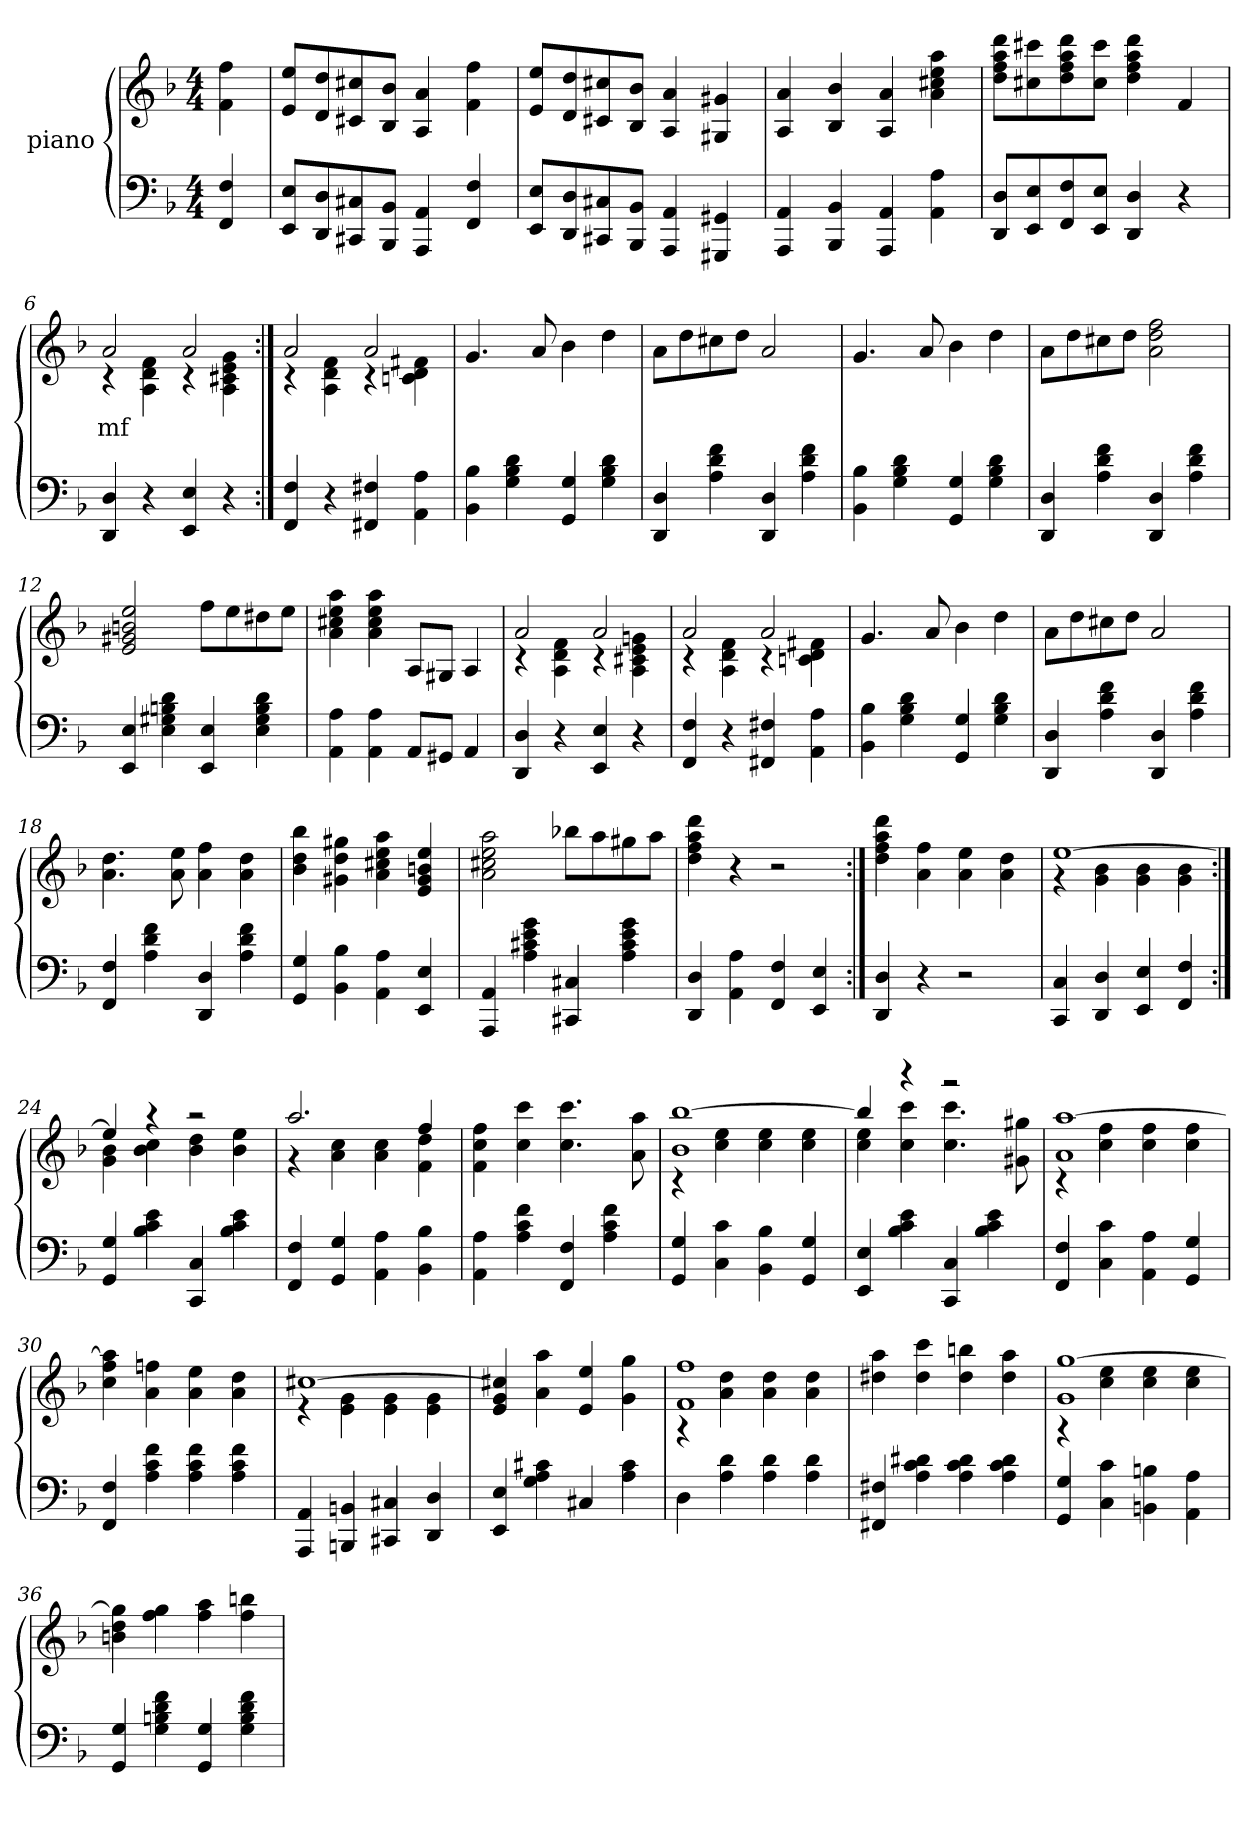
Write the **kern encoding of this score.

**kern	**kern	**text
*part2	*part1	*part1
*staff2	*staff1	*staff1
*I"piano	*I"piano	*
*clefF4	*clefG2	*
*k[b-]	*k[b-]	*
*M4/4	*M4/4	*
=1	=1	=1
4F 4FF	4ff 4f	.
=2	=2	=2
8E 8EEL	8ee 8eL	.
8D 8DD	8dd 8d	.
8C#X 8CC#X	8cc#X 8c#X	.
8BB- 8BBB-J	8b- 8B-J	.
4AA 4AAA	4a 4A	.
4F 4FF	4ff 4f	.
=3	=3	=3
8E 8EEL	8ee 8eL	.
8D 8DD	8dd 8d	.
8C#X 8CC#X	8cc#X 8c#X	.
8BB- 8BBB-J	8b- 8B-J	.
4AA 4AAA	4a 4A	.
4GG#X 4GGG#X	4g#X 4G#X	.
=4	=4	=4
4AA 4AAA	4a 4A	.
4BB- 4BBB-	4b- 4B-	.
4AA 4AAA	4a 4A	.
4A 4AA	4aa 4ee 4cc#X 4a	.
=5	=5	=5
8D 8DDL	8ddd 8aa 8ff 8ddL	.
8E 8EE	8ccc#X 8cc#X	.
8F 8FF	8ddd 8aa 8ff 8dd	.
8E 8EEJ	8ccc# 8cc#J	.
4D 4DD	4ddd 4aa 4ff 4dd	.
4r	4f	.
=6	=6	=6
*	*^	*
4D 4DD	2a	4r	mf
4r	.	4f 4d 4A	.
4E 4EE	2a	4r	.
4r	.	4g 4e 4c#X 4A	.
=7:|!	=7:|!	=7:|!	=7:|!
4F 4FF	2a	4r	.
4r	.	4f 4d 4A	.
4F#X 4FF#X	2a	4r	.
4A 4AA	.	4f#X 4d 4cn	.
*	*v	*v	*
=8	=8	=8
4B- 4BB-	4.g	.
4d 4B- 4G	.	.
.	8a	.
4G 4GG	4b-	.
4d 4B- 4G	4dd	.
=9	=9	=9
4D 4DD	8aL	.
.	8dd	.
4f 4d 4A	8cc#X	.
.	8ddJ	.
4D 4DD	2a	.
4f 4d 4A	.	.
=10	=10	=10
4B- 4BB-	4.g	.
4d 4B- 4G	.	.
.	8a	.
4G 4GG	4b-	.
4d 4B- 4G	4dd	.
=11	=11	=11
4D 4DD	8aL	.
.	8dd	.
4f 4d 4A	8cc#X	.
.	8ddJ	.
4D 4DD	2ff 2dd 2a	.
4f 4d 4A	.	.
=12	=12	=12
4E 4EE	2ee 2bn 2g#X 2e	.
4d 4Bn 4G#X 4E	.	.
4E 4EE	8ffL	.
.	8ee	.
4d 4B 4G# 4E	8dd#X	.
.	8eeJ	.
=13	=13	=13
4A 4AA	4aa 4ee 4cc#X 4a	.
4A 4AA	4aa 4ee 4cc# 4a	.
8AAL	8AL	.
8GG#XJ	8G#XJ	.
4AA	4A	.
=14	=14	=14
*	*^	*
4D 4DD	2a	4r	.
4r	.	4f 4d 4A	.
4E 4EE	2a	4r	.
4r	.	4gn 4e 4c#X 4A	.
=15	=15	=15	=15
4F 4FF	2a	4r	.
4r	.	4f 4d 4A	.
4F#X 4FF#X	2a	4r	.
4A 4AA	.	4f#X 4d 4cn	.
*	*v	*v	*
=16	=16	=16
4B- 4BB-	4.g	.
4d 4B- 4G	.	.
.	8a	.
4G 4GG	4b-	.
4d 4B- 4G	4dd	.
=17	=17	=17
4D 4DD	8aL	.
.	8dd	.
4f 4d 4A	8cc#X	.
.	8ddJ	.
4D 4DD	2a	.
4f 4d 4A	.	.
=18	=18	=18
4F 4FF	4.dd 4.a	.
4f 4d 4A	.	.
.	8ee 8a	.
4D 4DD	4ff 4a	.
4f 4d 4A	4dd 4a	.
=19	=19	=19
4G 4GG	4bb- 4dd 4b-	.
4B- 4BB-	4gg#X 4dd 4g#X	.
4A 4AA	4aa 4ee 4cc#X 4a	.
4E 4EE	4ee 4bn 4g# 4e	.
=20	=20	=20
4AA 4AAA	2aa 2ee 2cc#X 2a	.
4g 4e 4c#X 4A	.	.
4C# 4CC#	8bb-XL	.
.	8aa	.
4g 4e 4c# 4A	8gg#X	.
.	8aaJ	.
=21	=21	=21
4D 4DD	4ddd 4aa 4ff 4dd	.
4A 4AA	4r	.
4F 4FF	2r	.
4E 4EE	.	.
=22:|!	=22:|!	=22:|!
4D 4DD	4ddd 4aa 4ff 4dd	.
4r	4ff 4a	.
2r	4ee 4a	.
.	4dd 4a	.
=23	=23	=23
*	*^	*
4C 4CC	[1ee	4r	.
4D 4DD	.	4b- 4g	.
4E 4EE	.	4b- 4g	.
4F 4FF	.	4b- 4g	.
=24:|!	=24:|!	=24:|!	=24:|!
4G 4GG	4ee]	4b- 4g	.
4e 4c 4B-	4r	4cc 4b-	.
4C 4CC	2r	4dd 4b-	.
4e 4c 4B-	.	4ee 4b-	.
=25	=25	=25	=25
4F 4FF	2.aa	4r	.
4G 4GG	.	4cc 4a	.
4A 4AA	.	4cc 4a	.
4B- 4BB-	4ff	4dd 4f	.
*	*v	*v	*
=26	=26	=26
4A 4AA	4ff 4cc 4f	.
4f 4c 4A	4ccc 4cc	.
4F 4FF	4.ccc 4.cc	.
4f 4c 4A	.	.
.	8aa 8a	.
=27	=27	=27
*	*^	*
4G 4GG	[1bb- 1b-	4r	.
4c 4C	.	4ee 4cc	.
4B- 4BB-	.	4ee 4cc	.
4G 4GG	.	4ee 4cc	.
=28	=28	=28	=28
4E 4EE	4bb-]	4ee 4cc	.
4e 4c 4B-	4r	4ccc 4cc	.
4C 4CC	2r	4.ccc 4.cc	.
4e 4c 4B-	.	.	.
.	.	8gg#X 8g#X	.
=29	=29	=29	=29
4F 4FF	[1aa 1a	4r	.
4c 4C	.	4ff 4cc	.
4A 4AA	.	4ff 4cc	.
4G 4GG	.	4ff 4cc	.
*	*v	*v	*
=30	=30	=30
4F 4FF	4aa] 4ff 4cc	.
4f 4c 4A	4ffn 4a	.
4f 4c 4A	4ee 4a	.
4f 4c 4A	4dd 4a	.
=31	=31	=31
*	*^	*
4AA 4AAA	[1cc#X	4r	.
4BBn 4BBBn	.	4g 4e	.
4C#X 4CC#X	.	4g 4e	.
4D 4DD	.	4g 4e	.
*	*v	*v	*
=32	=32	=32
4E 4EE	4cc#X] 4g 4e	.
4c#X 4A 4G	4aa 4a	.
4C#	4ee 4e	.
4c# 4A	4gg 4g	.
=33	=33	=33
*	*^	*
4D	1ff 1f	4r	.
4d 4A	.	4dd 4a	.
4d 4A	.	4dd 4a	.
4d 4A	.	4dd 4a	.
*	*v	*v	*
=34	=34	=34
4F#X 4FF#X	4aa 4dd#X	.
4d#X 4c 4A	4ccc 4dd#	.
4d# 4c 4A	4bbn 4dd#	.
4d# 4c 4A	4aa 4dd#	.
=35	=35	=35
*	*^	*
4G 4GG	[1gg 1g	4r	.
4c 4C	.	4ee 4cc	.
4Bn 4BBn	.	4ee 4cc	.
4A 4AA	.	4ee 4cc	.
*	*v	*v	*
=36	=36	=36
4G 4GG	4gg] 4dd 4bn	.
4f 4d 4Bn 4G	4gg 4ff	.
4G 4GG	4aa 4ff	.
4f 4d 4B 4G	4bbn 4ff	.
=	=	=
*-	*-	*-
